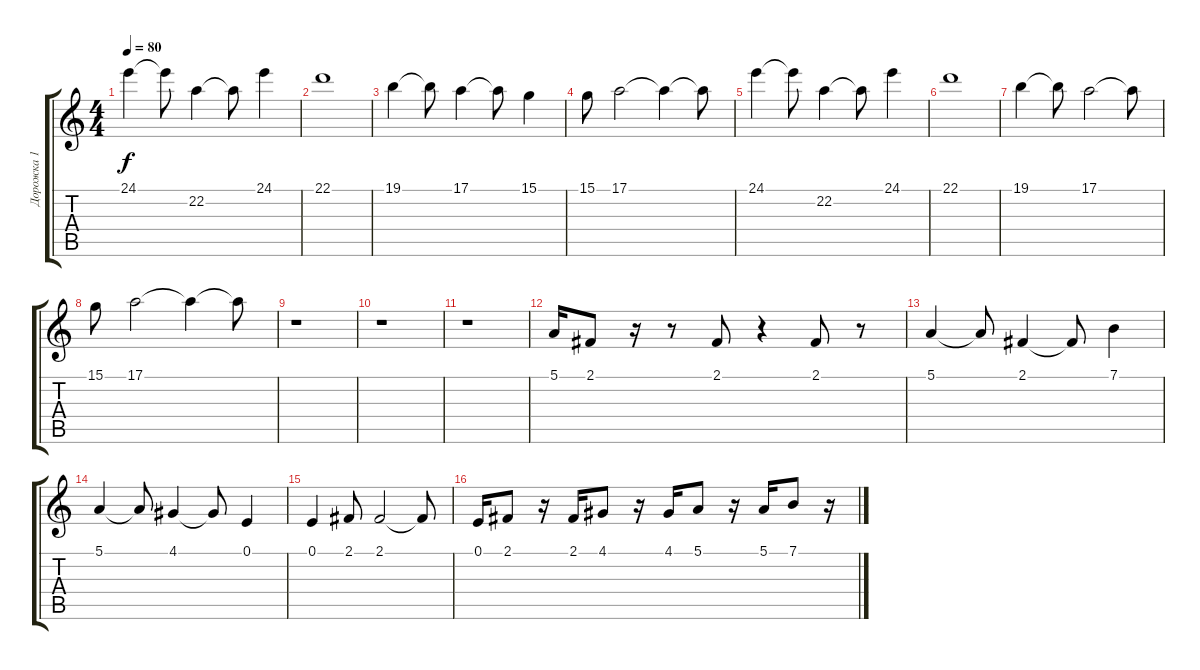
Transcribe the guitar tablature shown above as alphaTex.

\track ("Дорожка 1" "Дорожка 1") {instrument acousticgrandpiano}
\staff {score tabs}
\tuning (E4 B3 G3 D3 A2 E2) {hide}
\ts (4 4)
\tempo 80
\clef g2
\ks c
24.1.4{dy f instrument acousticgrandpiano} 24.1{t}.8 22.2.4 22.2{t}.8 24.1.4 |
22.1.1 |
19.1.4 19.1{t}.8 17.1.4 17.1{t}.8 15.1.4 |
15.1.8 17.1.2 17.1{t}.4 17.1{t}.8 |
24.1.4 24.1{t}.8 22.2.4 22.2{t}.8 24.1.4 |
22.1.1 |
19.1.4 19.1{t}.8 17.1.2 17.1{t}.8 |
15.1.8 17.1.2 17.1{t}.4 17.1{t}.8 |
r.1 |
r.1 |
r.1 |
5.1.16 2.1.8 r.16 r.8 2.1.8 r.4 2.1.8 r.8 |
5.1.4 5.1{t}.8 2.1.4 2.1{t}.8 7.1.4 |
5.1.4 5.1{t}.8 4.1.4 4.1{t}.8 0.1.4 |
0.1.4 2.1.8 2.1.2 2.1{t}.8 |
0.1.16 2.1.8 r.16 2.1.16 4.1.8 r.16 4.1.16 5.1.8 r.16 5.1.16 7.1.8 r.16
